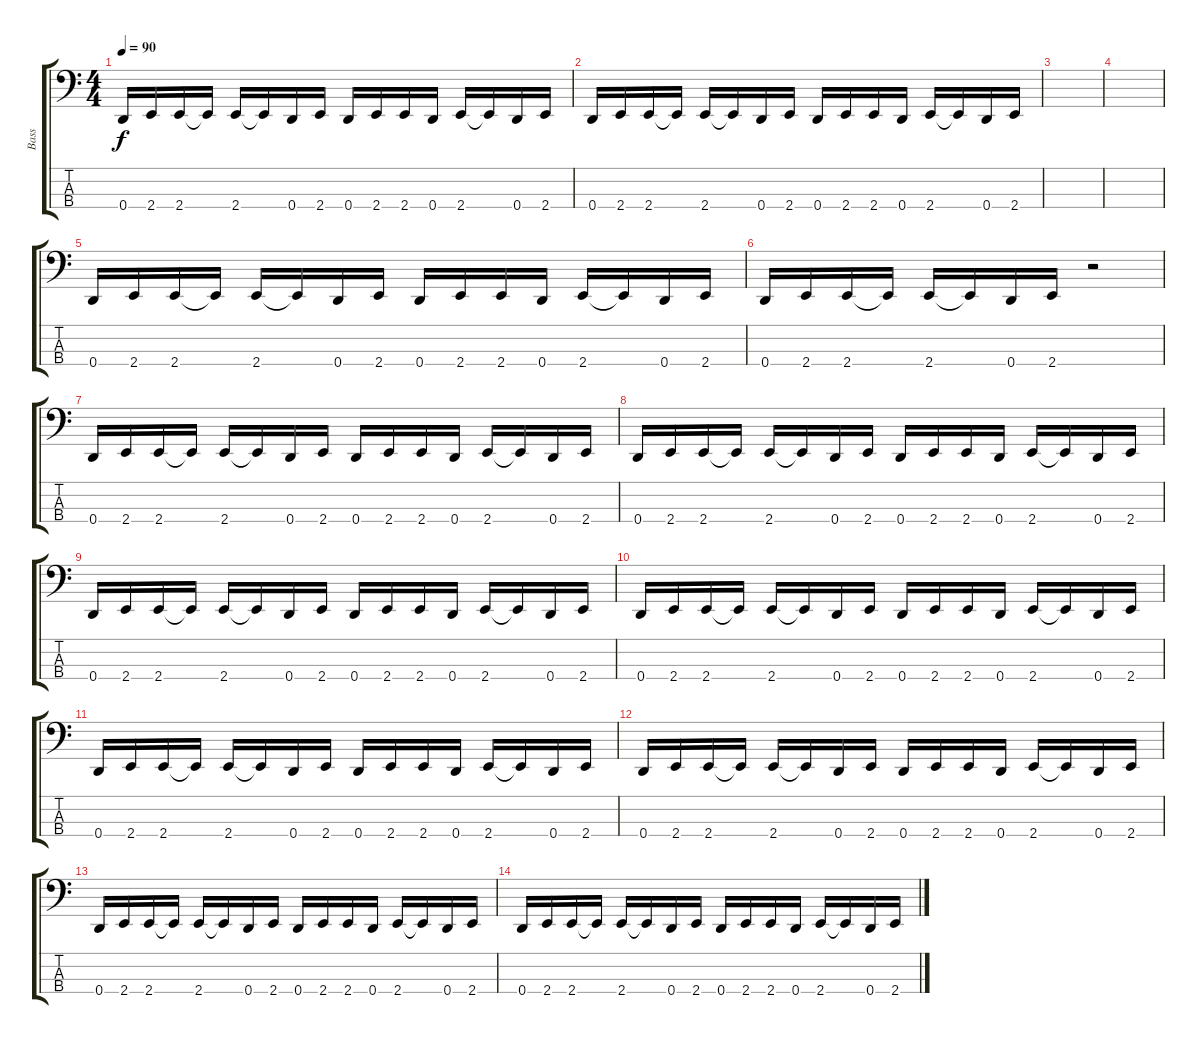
\track ("Bass" "Bass") {instrument electricbassfinger}
\staff {score tabs}
\tuning (G2 D2 A1 D1) {hide}
\ts (4 4)
\tempo 90
\clef f4
\ks c
0.4.16{dy f} 2.4.16 2.4.16 2.4{t}.16 2.4.16 2.4{t}.16 0.4.16 2.4.16 0.4.16 2.4.16 2.4.16 0.4.16 2.4.16 2.4{t}.16 0.4.16 2.4.16 |
0.4.16 2.4.16 2.4.16 2.4{t}.16 2.4.16 2.4{t}.16 0.4.16 2.4.16 0.4.16 2.4.16 2.4.16 0.4.16 2.4.16 2.4{t}.16 0.4.16 2.4.16 |
|
|
0.4.16 2.4.16 2.4.16 2.4{t}.16 2.4.16 2.4{t}.16 0.4.16 2.4.16 0.4.16 2.4.16 2.4.16 0.4.16 2.4.16 2.4{t}.16 0.4.16 2.4.16 |
0.4.16 2.4.16 2.4.16 2.4{t}.16 2.4.16 2.4{t}.16 0.4.16 2.4.16 r.2 |
0.4.16 2.4.16 2.4.16 2.4{t}.16 2.4.16 2.4{t}.16 0.4.16 2.4.16 0.4.16 2.4.16 2.4.16 0.4.16 2.4.16 2.4{t}.16 0.4.16 2.4.16 |
0.4.16 2.4.16 2.4.16 2.4{t}.16 2.4.16 2.4{t}.16 0.4.16 2.4.16 0.4.16 2.4.16 2.4.16 0.4.16 2.4.16 2.4{t}.16 0.4.16 2.4.16 |
0.4.16 2.4.16 2.4.16 2.4{t}.16 2.4.16 2.4{t}.16 0.4.16 2.4.16 0.4.16 2.4.16 2.4.16 0.4.16 2.4.16 2.4{t}.16 0.4.16 2.4.16 |
0.4.16 2.4.16 2.4.16 2.4{t}.16 2.4.16 2.4{t}.16 0.4.16 2.4.16 0.4.16 2.4.16 2.4.16 0.4.16 2.4.16 2.4{t}.16 0.4.16 2.4.16 |
0.4.16 2.4.16 2.4.16 2.4{t}.16 2.4.16 2.4{t}.16 0.4.16 2.4.16 0.4.16 2.4.16 2.4.16 0.4.16 2.4.16 2.4{t}.16 0.4.16 2.4.16 |
0.4.16 2.4.16 2.4.16 2.4{t}.16 2.4.16 2.4{t}.16 0.4.16 2.4.16 0.4.16 2.4.16 2.4.16 0.4.16 2.4.16 2.4{t}.16 0.4.16 2.4.16 |
0.4.16 2.4.16 2.4.16 2.4{t}.16 2.4.16 2.4{t}.16 0.4.16 2.4.16 0.4.16 2.4.16 2.4.16 0.4.16 2.4.16 2.4{t}.16 0.4.16 2.4.16 |
0.4.16 2.4.16 2.4.16 2.4{t}.16 2.4.16 2.4{t}.16 0.4.16 2.4.16 0.4.16 2.4.16 2.4.16 0.4.16 2.4.16 2.4{t}.16 0.4.16 2.4.16
